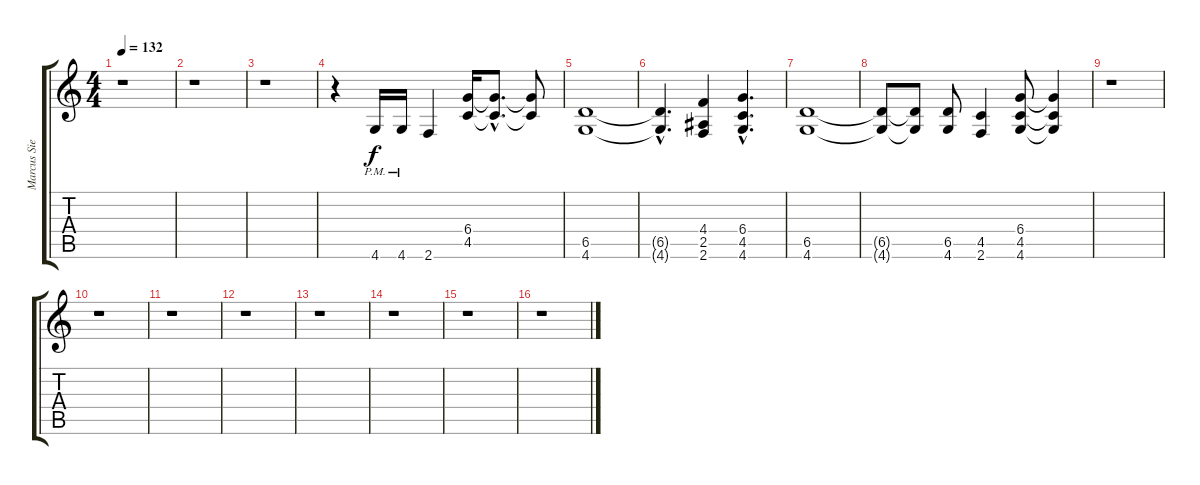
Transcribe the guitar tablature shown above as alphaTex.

\track ("Marcus Siepen" "Marcus Sie") {instrument distortionguitar}
\staff {score tabs}
\tuning (Eb4 Bb3 Gb3 Db3 Ab2 Eb2) {hide}
\ts (4 4)
\tempo 132
\clef g2
\ks c
r.1{dy f} |
r.1 |
r.1 |
r.4{volume 14 instrument overdrivenguitar} 4.6{pm}.16 4.6{pm}.16 2.6.4 (6.4 4.5).16 (6.4{hac t} 4.5{hac t}).8{d} (6.4{t} 4.5{t}).8 |
(6.5 4.6).1{volume 9 instrument distortionguitar} |
(6.5{hac t} 4.6{hac t}).4{d} (4.4 2.5 2.6).4 (6.4{hac} 4.5{hac} 4.6{hac}).4{d} |
(6.5 4.6).1 |
(6.5{t} 4.6{t}).8 (6.5{t} 4.6{t}).8 (6.5 4.6).8 (4.5 2.6).4 (6.4 4.5 4.6).8 (6.4{t} 4.5{t} 4.6{t}).4 |
r.1 |
r.1 |
r.1 |
r.1 |
r.1 |
r.1 |
r.1 |
r.1
